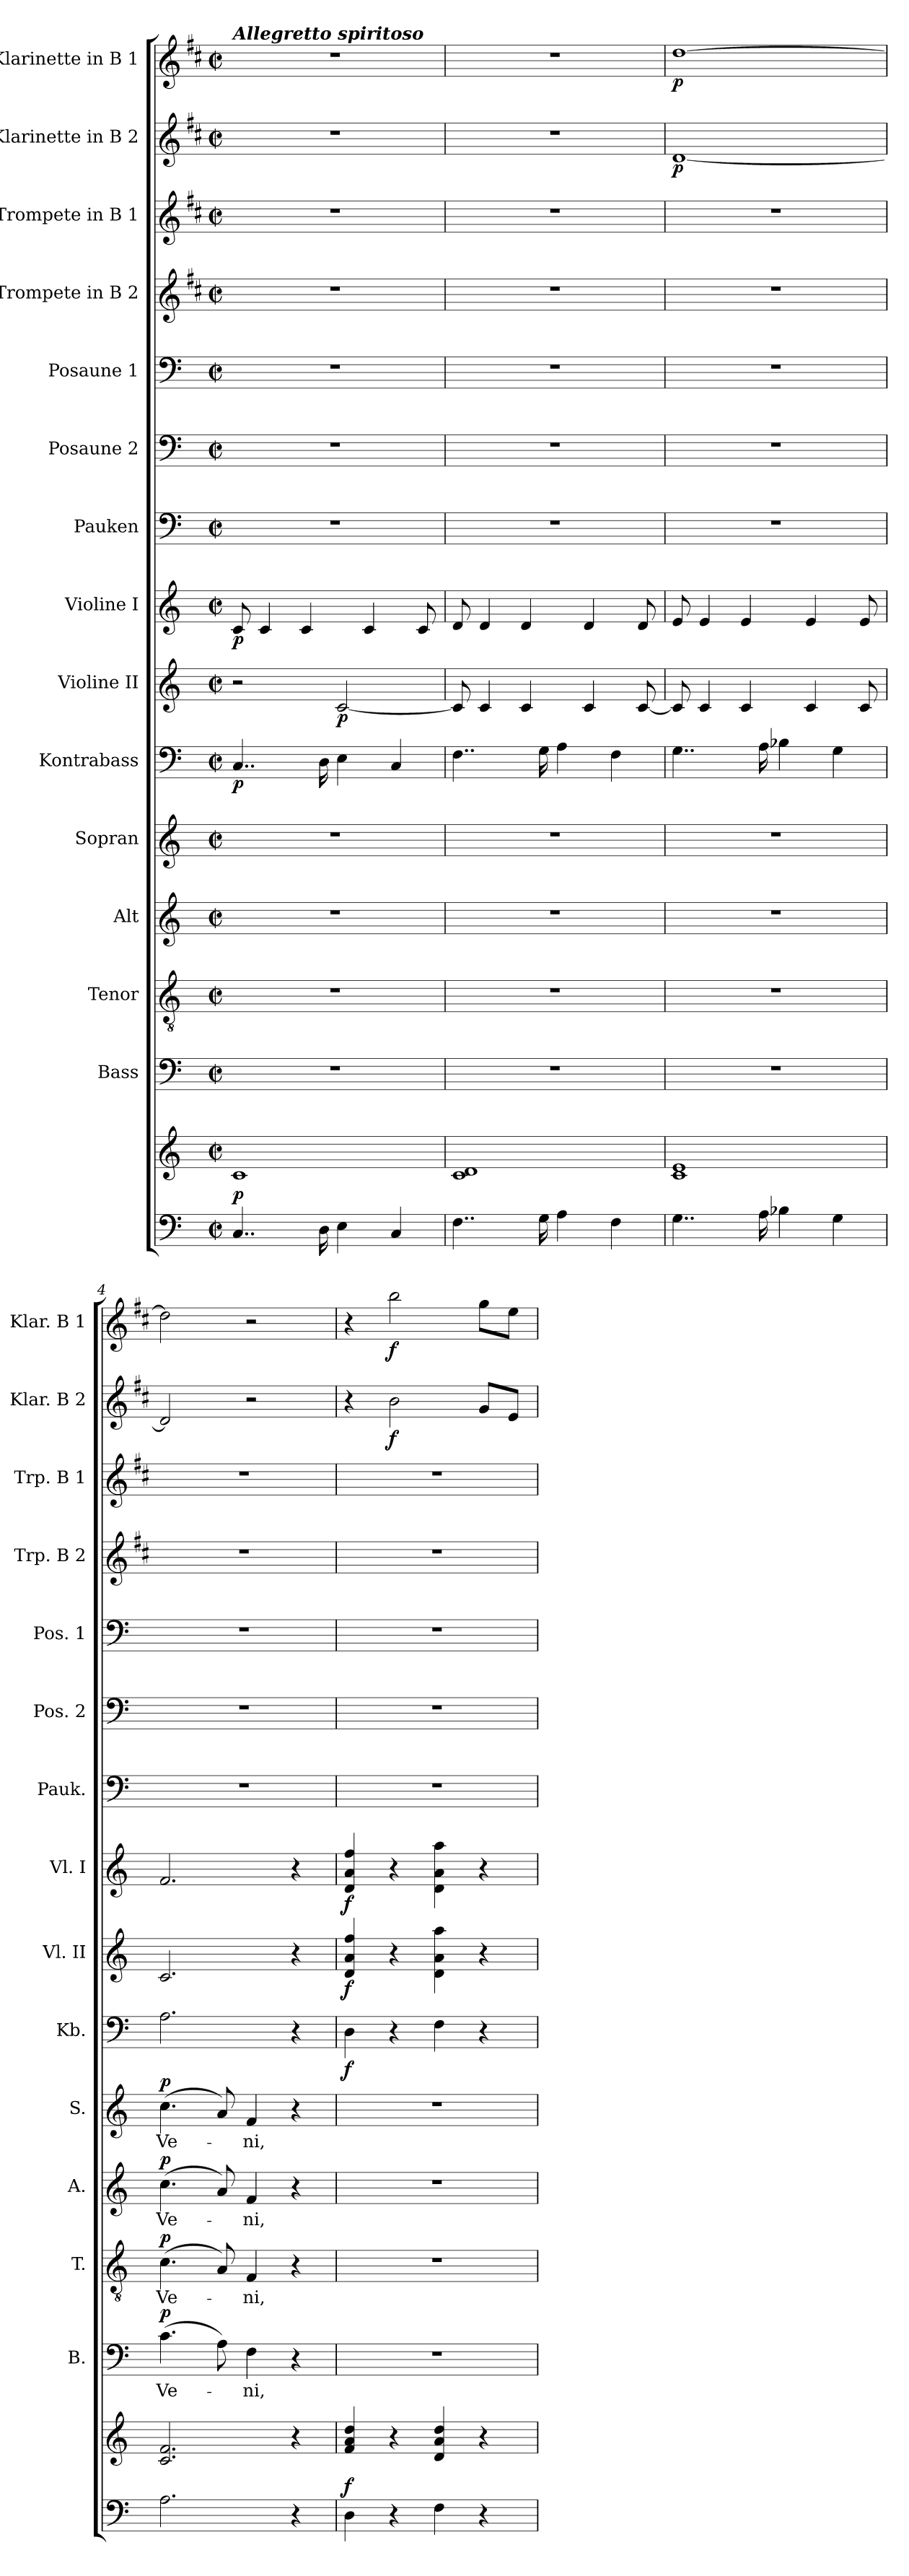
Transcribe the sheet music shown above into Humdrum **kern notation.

**kern	**kern	**dynam	**kern	**text	**dynam	**kern	**text	**dynam	**kern	**text	**dynam	**kern	**text	**dynam	**kern	**dynam	**kern	**dynam	**kern	**dynam	**kern	**kern	**kern	**kern	**kern	**kern	**dynam	**kern	**dynam
*part15	*part15	*part15	*part14	*part14	*part14	*part13	*part13	*part13	*part12	*part12	*part12	*part11	*part11	*part11	*part10	*part10	*part9	*part9	*part8	*part8	*part7	*part6	*part5	*part4	*part3	*part2	*part2	*part1	*part1
*staff16	*staff15	*staff15/16	*staff14	*staff14	*staff14	*staff13	*staff13	*staff13	*staff12	*staff12	*staff12	*staff11	*staff11	*staff11	*staff10	*staff10	*staff9	*staff9	*staff8	*staff8	*staff7	*staff6	*staff5	*staff4	*staff3	*staff2	*staff2	*staff1	*staff1
*	*	*	*I"Bass	*	*	*I"Tenor	*	*	*I"Alt	*	*	*I"Sopran	*	*	*I"Kontrabass	*	*I"Violine II	*	*I"Violine I	*	*I"Pauken	*I"Posaune 2	*I"Posaune 1	*I"Trompete in B 2	*I"Trompete in B 1	*I"Klarinette in B 2	*	*I"Klarinette in B 1	*
*	*	*	*I'B.	*	*	*I'T.	*	*	*I'A.	*	*	*I'S.	*	*	*I'Kb.	*	*I'Vl. II	*	*I'Vl. I	*	*I'Pauk.	*I'Pos. 2	*I'Pos. 1	*I'Trp. B 2	*I'Trp. B 1	*I'Klar. B 2	*	*I'Klar. B 1	*
*clefF4	*clefG2	*	*clefF4	*	*	*clefGv2	*	*	*clefG2	*	*	*clefG2	*	*	*clefF4	*	*clefG2	*	*clefG2	*	*clefF4	*clefF4	*clefF4	*clefG2	*clefG2	*clefG2	*	*clefG2	*
*	*	*	*	*	*	*	*	*	*	*	*	*	*	*	*ITrd7c12	*	*	*	*	*	*	*	*	*ITrd1c2	*ITrd1c2	*ITrd1c2	*	*ITrd1c2	*
*k[]	*k[]	*	*k[]	*	*	*k[]	*	*	*k[]	*	*	*k[]	*	*	*k[]	*	*k[]	*	*k[]	*	*k[]	*k[]	*k[]	*k[]	*k[]	*k[]	*	*k[]	*
*C:	*C:	*	*C:	*	*	*C:	*	*	*C:	*	*	*C:	*	*	*C:	*	*C:	*	*C:	*	*C:	*C:	*C:	*C:	*C:	*C:	*	*C:	*
*M2/2	*M2/2	*	*M2/2	*	*	*M2/2	*	*	*M2/2	*	*	*M2/2	*	*	*M2/2	*	*M2/2	*	*M2/2	*	*M2/2	*M2/2	*M2/2	*M2/2	*M2/2	*M2/2	*	*M2/2	*
*met(c|)	*met(c|)	*	*met(c|)	*	*	*met(c|)	*	*	*met(c|)	*	*	*met(c|)	*	*	*met(c|)	*	*met(c|)	*	*met(c|)	*	*met(c|)	*met(c|)	*met(c|)	*met(c|)	*met(c|)	*met(c|)	*	*met(c|)	*
=1	=1	=1	=1	=1	=1	=1	=1	=1	=1	=1	=1	=1	=1	=1	=1	=1	=1	=1	=1	=1	=1	=1	=1	=1	=1	=1	=1	=1	=1
!	!	!	!	!	!	!	!	!	!	!	!	!	!	!	!	!	!	!	!	!	!	!	!	!	!	!	!	!LO:TX:a:Bi:t=Allegretto spiritoso	!
!	!	!LO:DY:a=2	!	!	!	!	!	!	!	!	!	!	!	!	!	!LO:DY:b	!	!	!	!LO:DY:b	!	!	!	!	!	!	!	!	!
4..C/	1c	p	1r	.	.	1r	.	.	1r	.	.	1r	.	.	4..CC/	p	2r	.	8c/	p	1r	1r	1r	1r	1r	1r	.	1r	.
.	.	.	.	.	.	.	.	.	.	.	.	.	.	.	.	.	.	.	4c/	.	.	.	.	.	.	.	.	.	.
.	.	.	.	.	.	.	.	.	.	.	.	.	.	.	.	.	.	.	4c/	.	.	.	.	.	.	.	.	.	.
16D\	.	.	.	.	.	.	.	.	.	.	.	.	.	.	16DD\	.	.	.	.	.	.	.	.	.	.	.	.	.	.
!	!	!	!	!	!	!	!	!	!	!	!	!	!	!	!	!	!	!LO:DY:b	!	!	!	!	!	!	!	!	!	!	!
4E\	.	.	.	.	.	.	.	.	.	.	.	.	.	.	4EE\	.	[2c/	p	.	.	.	.	.	.	.	.	.	.	.
.	.	.	.	.	.	.	.	.	.	.	.	.	.	.	.	.	.	.	4c/	.	.	.	.	.	.	.	.	.	.
4C/	.	.	.	.	.	.	.	.	.	.	.	.	.	.	4CC/	.	.	.	.	.	.	.	.	.	.	.	.	.	.
.	.	.	.	.	.	.	.	.	.	.	.	.	.	.	.	.	.	.	8c/	.	.	.	.	.	.	.	.	.	.
=2	=2	=2	=2	=2	=2	=2	=2	=2	=2	=2	=2	=2	=2	=2	=2	=2	=2	=2	=2	=2	=2	=2	=2	=2	=2	=2	=2	=2	=2
4..F\	1c 1d	.	1r	.	.	1r	.	.	1r	.	.	1r	.	.	4..FF\	.	8c/]	.	8d/	.	1r	1r	1r	1r	1r	1r	.	1r	.
.	.	.	.	.	.	.	.	.	.	.	.	.	.	.	.	.	4c/	.	4d/	.	.	.	.	.	.	.	.	.	.
.	.	.	.	.	.	.	.	.	.	.	.	.	.	.	.	.	4c/	.	4d/	.	.	.	.	.	.	.	.	.	.
16G\	.	.	.	.	.	.	.	.	.	.	.	.	.	.	16GG\	.	.	.	.	.	.	.	.	.	.	.	.	.	.
4A\	.	.	.	.	.	.	.	.	.	.	.	.	.	.	4AA\	.	.	.	.	.	.	.	.	.	.	.	.	.	.
.	.	.	.	.	.	.	.	.	.	.	.	.	.	.	.	.	4c/	.	4d/	.	.	.	.	.	.	.	.	.	.
4F\	.	.	.	.	.	.	.	.	.	.	.	.	.	.	4FF\	.	.	.	.	.	.	.	.	.	.	.	.	.	.
.	.	.	.	.	.	.	.	.	.	.	.	.	.	.	.	.	[8c/	.	8d/	.	.	.	.	.	.	.	.	.	.
=3	=3	=3	=3	=3	=3	=3	=3	=3	=3	=3	=3	=3	=3	=3	=3	=3	=3	=3	=3	=3	=3	=3	=3	=3	=3	=3	=3	=3	=3
!	!	!	!	!	!	!	!	!	!	!	!	!	!	!	!	!	!	!	!	!	!	!	!	!	!	!	!LO:DY:b	!	!LO:DY:b
4..G\	1c 1e	.	1r	.	.	1r	.	.	1r	.	.	1r	.	.	4..GG\	.	8c/]	.	8e/	.	1r	1r	1r	1r	1r	[1c	p	[1cc	p
.	.	.	.	.	.	.	.	.	.	.	.	.	.	.	.	.	4c/	.	4e/	.	.	.	.	.	.	.	.	.	.
.	.	.	.	.	.	.	.	.	.	.	.	.	.	.	.	.	4c/	.	4e/	.	.	.	.	.	.	.	.	.	.
16A\	.	.	.	.	.	.	.	.	.	.	.	.	.	.	16AA\	.	.	.	.	.	.	.	.	.	.	.	.	.	.
4B-X\	.	.	.	.	.	.	.	.	.	.	.	.	.	.	4BB-X\	.	.	.	.	.	.	.	.	.	.	.	.	.	.
.	.	.	.	.	.	.	.	.	.	.	.	.	.	.	.	.	4c/	.	4e/	.	.	.	.	.	.	.	.	.	.
4G\	.	.	.	.	.	.	.	.	.	.	.	.	.	.	4GG\	.	.	.	.	.	.	.	.	.	.	.	.	.	.
.	.	.	.	.	.	.	.	.	.	.	.	.	.	.	.	.	8c/	.	8e/	.	.	.	.	.	.	.	.	.	.
=4	=4	=4	=4	=4	=4	=4	=4	=4	=4	=4	=4	=4	=4	=4	=4	=4	=4	=4	=4	=4	=4	=4	=4	=4	=4	=4	=4	=4	=4
!	!	!	!	!LO:LY:b	!LO:DY:a	!	!LO:LY:b	!LO:DY:a	!	!LO:LY:b	!LO:DY:a	!	!LO:LY:b	!LO:DY:a	!	!	!	!	!	!	!	!	!	!	!	!	!	!	!
2.A\	2.c/ 2.f/	.	(>4.c\	Ve-	p	(>4.c\	Ve-	p	(>4.cc\	Ve-	p	(>4.cc\	Ve-	p	2.AA\	.	2.c/	.	2.f/	.	1r	1r	1r	1r	1r	2c/]	.	2cc\]	.
.	.	.	8A\)	.	.	8A/)	.	.	8a/)	.	.	8a/)	.	.	.	.	.	.	.	.	.	.	.	.	.	.	.	.	.
!	!	!	!	!LO:LY:b	!	!	!LO:LY:b	!	!	!LO:LY:b	!	!	!LO:LY:b	!	!	!	!	!	!	!	!	!	!	!	!	!	!	!	!
.	.	.	4F\	-ni,	.	4F/	-ni,	.	4f/	-ni,	.	4f/	-ni,	.	.	.	.	.	.	.	.	.	.	.	.	2r	.	2r	.
4r	4r	.	4r	.	.	4r	.	.	4r	.	.	4r	.	.	4r	.	4r	.	4r	.	.	.	.	.	.	.	.	.	.
=5	=5	=5	=5	=5	=5	=5	=5	=5	=5	=5	=5	=5	=5	=5	=5	=5	=5	=5	=5	=5	=5	=5	=5	=5	=5	=5	=5	=5	=5
!	!	!LO:DY:a=2	!	!	!	!	!	!	!	!	!	!	!	!	!	!LO:DY:b	!	!LO:DY:b	!	!LO:DY:b	!	!	!	!	!	!	!	!	!
4D\	4f/ 4a/ 4dd/	f	1r	.	.	1r	.	.	1r	.	.	1r	.	.	4DD\	f	4d/ 4a/ 4ff/	f	4d/ 4a/ 4ff/	f	1r	1r	1r	1r	1r	4r	.	4r	.
!	!	!	!	!	!	!	!	!	!	!	!	!	!	!	!	!	!	!	!	!	!	!	!	!	!	!	!LO:DY:b	!	!LO:DY:b
4r	4r	.	.	.	.	.	.	.	.	.	.	.	.	.	4r	.	4r	.	4r	.	.	.	.	.	.	2a\	f	2aa\	f
4F\	4d/ 4a/ 4dd/	.	.	.	.	.	.	.	.	.	.	.	.	.	4FF\	.	4d\ 4a\ 4aa\	.	4d\ 4a\ 4aa\	.	.	.	.	.	.	.	.	.	.
4r	4r	.	.	.	.	.	.	.	.	.	.	.	.	.	4r	.	4r	.	4r	.	.	.	.	.	.	8f/L	.	8ff\L	.
.	.	.	.	.	.	.	.	.	.	.	.	.	.	.	.	.	.	.	.	.	.	.	.	.	.	8d/J	.	8dd\J	.
=	=	=	=	=	=	=	=	=	=	=	=	=	=	=	=	=	=	=	=	=	=	=	=	=	=	=	=	=	=
*-	*-	*-	*-	*-	*-	*-	*-	*-	*-	*-	*-	*-	*-	*-	*-	*-	*-	*-	*-	*-	*-	*-	*-	*-	*-	*-	*-	*-	*-
